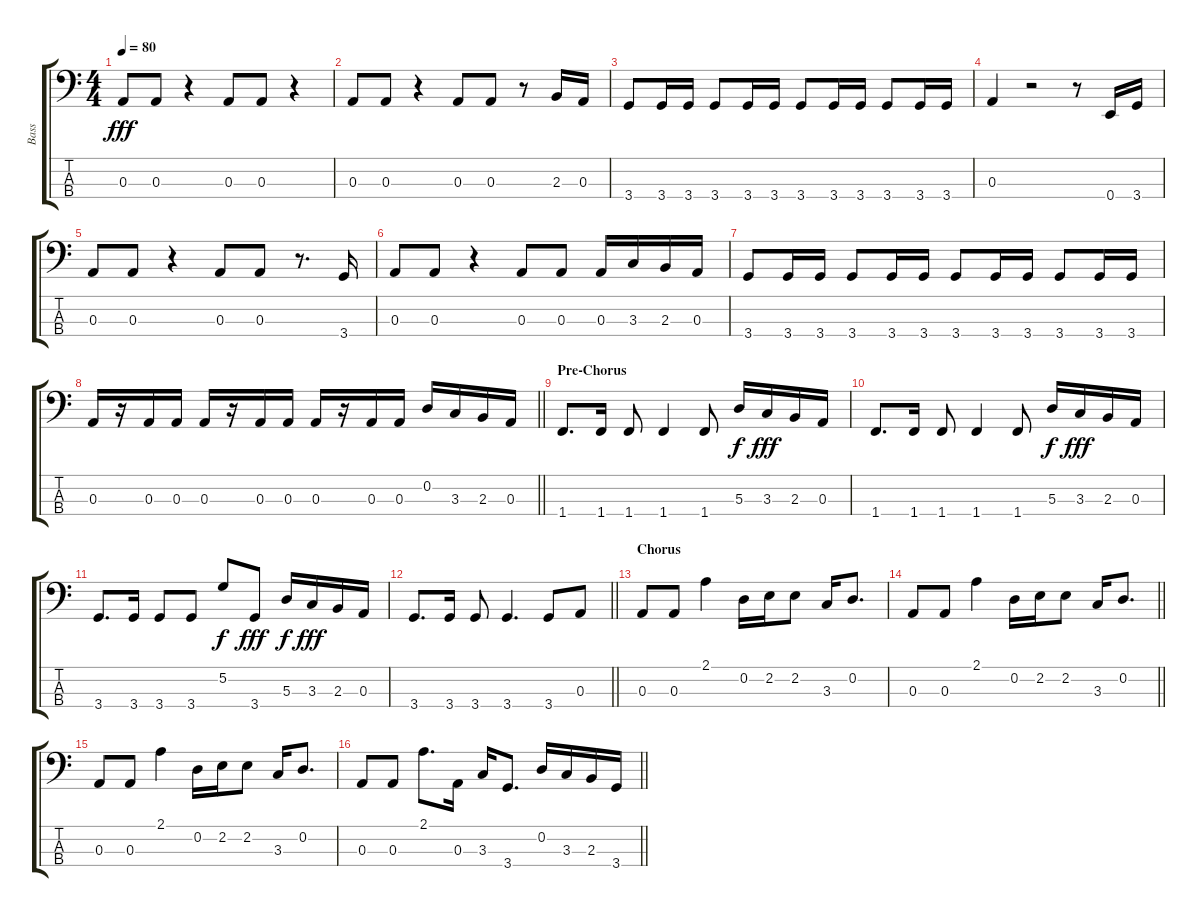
\track ("Bass" "Bass") {instrument electricbassfinger}
\staff {score tabs}
\tuning (G2 D2 A1 E1) {hide}
\ts (4 4)
\tempo 80
\clef f4
\ks c
0.3.8{dy fff} 0.3.8 r.4 0.3.8 0.3.8 r.4 |
0.3.8 0.3.8 r.4 0.3.8 0.3.8 r.8 2.3.16 0.3.16 |
3.4.8 3.4.16 3.4.16 3.4.8 3.4.16 3.4.16 3.4.8 3.4.16 3.4.16 3.4.8 3.4.16 3.4.16 |
0.3.4 r.2 r.8 0.4.16 3.4.16 |
0.3.8 0.3.8 r.4 0.3.8 0.3.8 r.8{d} 3.4.16 |
0.3.8 0.3.8 r.4 0.3.8 0.3.8 0.3.16 3.3.16 2.3.16 0.3.16 |
3.4.8 3.4.16 3.4.16 3.4.8 3.4.16 3.4.16 3.4.8 3.4.16 3.4.16 3.4.8 3.4.16 3.4.16 |
\barLineRight lightlight
0.3.16 r.16 0.3.16 0.3.16 0.3.16 r.16 0.3.16 0.3.16 0.3.16 r.16 0.3.16 0.3.16 0.2.16 3.3.16 2.3.16 0.3.16 |
\section ("" "Pre-Chorus")
1.4.8{d} 1.4.16 1.4.8 1.4.4 1.4.8 5.3.16{dy f} 3.3.16{dy fff} 2.3.16 0.3.16 |
1.4.8{d} 1.4.16 1.4.8 1.4.4 1.4.8 5.3.16{dy f} 3.3.16{dy fff} 2.3.16 0.3.16 |
3.4.8{d} 3.4.16 3.4.8 3.4.8 5.2.8{dy f} 3.4.8{dy fff} 5.3.16{dy f} 3.3.16{dy fff} 2.3.16 0.3.16 |
\barLineRight lightlight
3.4.8{d} 3.4.16 3.4.8 3.4.4{d} 3.4.8 0.3.8 |
\section ("" "Chorus")
0.3.8 0.3.8 2.1.4 0.2.16 2.2.16 2.2.8 3.3.16 0.2.8{d} |
\barLineRight lightlight
0.3.8 0.3.8 2.1.4 0.2.16 2.2.16 2.2.8 3.3.16 0.2.8{d} |
\section ("" "")
0.3.8 0.3.8 2.1.4 0.2.16 2.2.16 2.2.8 3.3.16 0.2.8{d} |
\barLineRight lightlight
0.3.8 0.3.8 2.1.8{d} 0.3.16 3.3.16 3.4.8{d} 0.2.16 3.3.16 2.3.16 3.4.16
